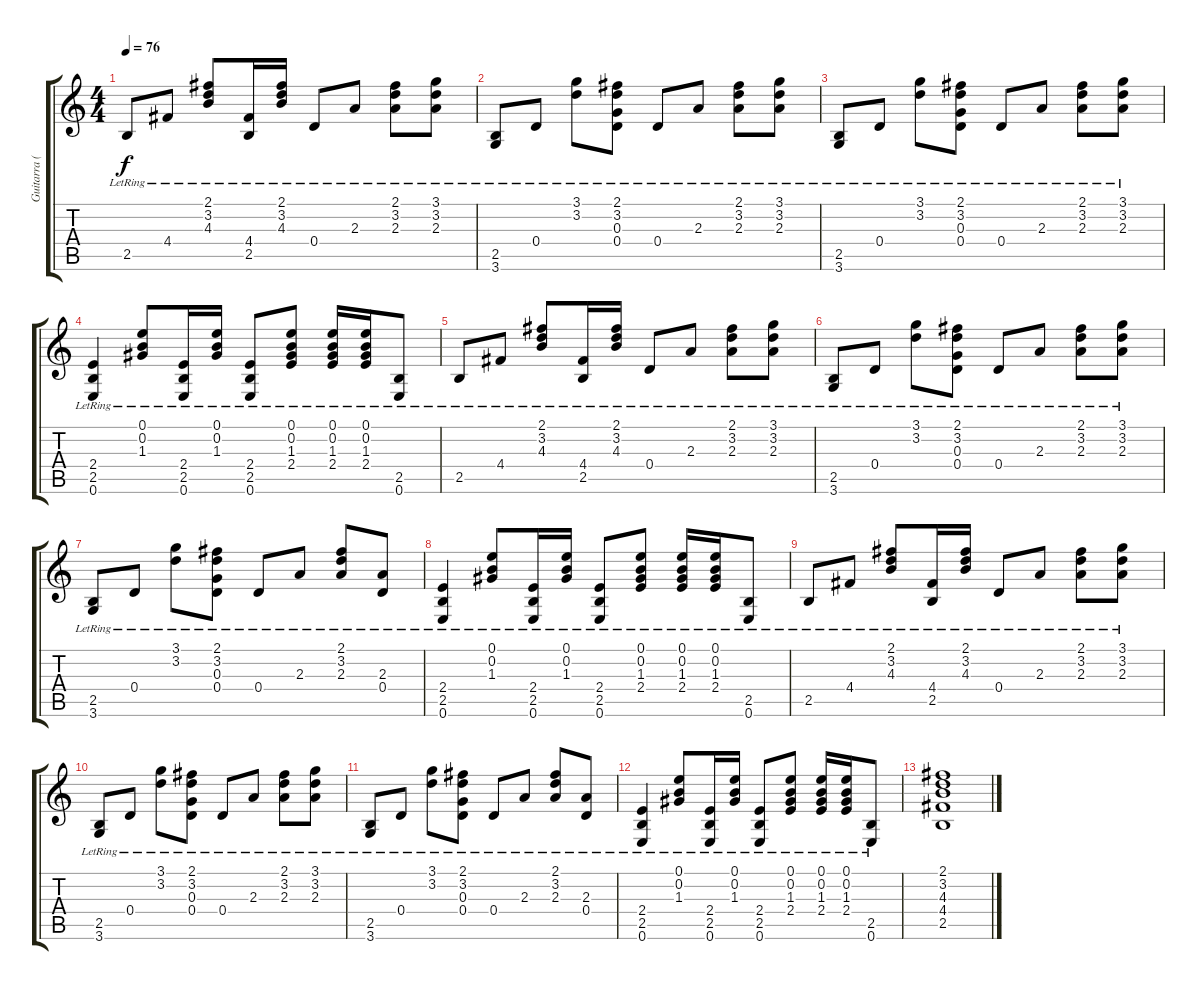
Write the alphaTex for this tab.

\track ("Guitarra (Thom Yorke)" "Guitarra (") {instrument acousticguitarsteel}
\staff {score tabs}
\tuning (E4 B3 G3 D3 A2 E2) {hide}
\ts (4 4)
\tempo 76
\clef g2
\ks c
2.5{lr}.8{dy f} 4.4{lr}.8 (2.1{lr} 3.2{lr} 4.3{lr}).8 (4.4{lr} 2.5{lr}).16 (2.1{lr} 3.2{lr} 4.3{lr}).16 0.4{lr}.8 2.3{lr}.8 (2.1{lr} 3.2{lr} 2.3{lr}).8 (3.1{lr} 3.2{lr} 2.3{lr}).8 |
(2.5{lr} 3.6{lr}).8 0.4{lr}.8 (3.1{lr} 3.2{lr}).8 (2.1{lr} 3.2{lr} 0.3{lr} 0.4{lr}).8 0.4{lr}.8 2.3{lr}.8 (2.1{lr} 3.2{lr} 2.3{lr}).8 (3.1{lr} 3.2{lr} 2.3{lr}).8 |
(2.5{lr} 3.6{lr}).8 0.4{lr}.8 (3.1{lr} 3.2{lr}).8 (2.1{lr} 3.2{lr} 0.3{lr} 0.4{lr}).8 0.4{lr}.8 2.3{lr}.8 (2.1{lr} 3.2{lr} 2.3{lr}).8 (3.1{lr} 3.2{lr} 2.3{lr}).8 |
(2.4{lr} 2.5{lr} 0.6{lr}).4 (0.1{lr} 0.2{lr} 1.3{lr}).8 (2.4{lr} 2.5{lr} 0.6{lr}).16 (0.1{lr} 0.2{lr} 1.3{lr}).16 (2.4{lr} 2.5{lr} 0.6{lr}).8 (0.1{lr} 0.2{lr} 1.3{lr} 2.4{lr}).8 (0.1{lr} 0.2{lr} 1.3{lr} 2.4{lr}).16 (0.1{lr} 0.2{lr} 1.3{lr} 2.4{lr}).16 (2.5{lr} 0.6{lr}).8 |
2.5{lr}.8 4.4{lr}.8 (2.1{lr} 3.2{lr} 4.3{lr}).8 (4.4{lr} 2.5{lr}).16 (2.1{lr} 3.2{lr} 4.3{lr}).16 0.4{lr}.8 2.3{lr}.8 (2.1{lr} 3.2{lr} 2.3{lr}).8 (3.1{lr} 3.2{lr} 2.3{lr}).8 |
(2.5{lr} 3.6{lr}).8 0.4{lr}.8 (3.1{lr} 3.2{lr}).8 (2.1{lr} 3.2{lr} 0.3{lr} 0.4{lr}).8 0.4{lr}.8 2.3{lr}.8 (2.1{lr} 3.2{lr} 2.3{lr}).8 (3.1{lr} 3.2{lr} 2.3{lr}).8 |
(2.5{lr} 3.6{lr}).8 0.4{lr}.8 (3.1{lr} 3.2{lr}).8 (2.1{lr} 3.2{lr} 0.3{lr} 0.4{lr}).8 0.4{lr}.8 2.3{lr}.8 (2.1{lr} 3.2{lr} 2.3{lr}).8 (2.3{lr} 0.4{lr}).8 |
(2.4{lr} 2.5{lr} 0.6{lr}).4 (0.1{lr} 0.2{lr} 1.3{lr}).8 (2.4{lr} 2.5{lr} 0.6{lr}).16 (0.1{lr} 0.2{lr} 1.3{lr}).16 (2.4{lr} 2.5{lr} 0.6{lr}).8 (0.1{lr} 0.2{lr} 1.3{lr} 2.4{lr}).8 (0.1{lr} 0.2{lr} 1.3{lr} 2.4{lr}).16 (0.1{lr} 0.2{lr} 1.3{lr} 2.4{lr}).16 (2.5{lr} 0.6{lr}).8 |
2.5{lr}.8 4.4{lr}.8 (2.1{lr} 3.2{lr} 4.3{lr}).8 (4.4{lr} 2.5{lr}).16 (2.1{lr} 3.2{lr} 4.3{lr}).16 0.4{lr}.8 2.3{lr}.8 (2.1{lr} 3.2{lr} 2.3{lr}).8 (3.1{lr} 3.2{lr} 2.3{lr}).8 |
(2.5{lr} 3.6{lr}).8 0.4{lr}.8 (3.1{lr} 3.2{lr}).8 (2.1{lr} 3.2{lr} 0.3{lr} 0.4{lr}).8 0.4{lr}.8 2.3{lr}.8 (2.1{lr} 3.2{lr} 2.3{lr}).8 (3.1{lr} 3.2{lr} 2.3{lr}).8 |
(2.5{lr} 3.6{lr}).8 0.4{lr}.8 (3.1{lr} 3.2{lr}).8 (2.1{lr} 3.2{lr} 0.3{lr} 0.4{lr}).8 0.4{lr}.8 2.3{lr}.8 (2.1{lr} 3.2{lr} 2.3{lr}).8 (2.3{lr} 0.4{lr}).8 |
(2.4{lr} 2.5{lr} 0.6{lr}).4 (0.1{lr} 0.2{lr} 1.3{lr}).8 (2.4{lr} 2.5{lr} 0.6{lr}).16 (0.1{lr} 0.2{lr} 1.3{lr}).16 (2.4{lr} 2.5{lr} 0.6{lr}).8 (0.1{lr} 0.2{lr} 1.3{lr} 2.4{lr}).8 (0.1{lr} 0.2{lr} 1.3{lr} 2.4{lr}).16 (0.1{lr} 0.2{lr} 1.3{lr} 2.4{lr}).16 (2.5{lr} 0.6{lr}).8 |
(2.1 3.2 4.3 4.4 2.5).1
